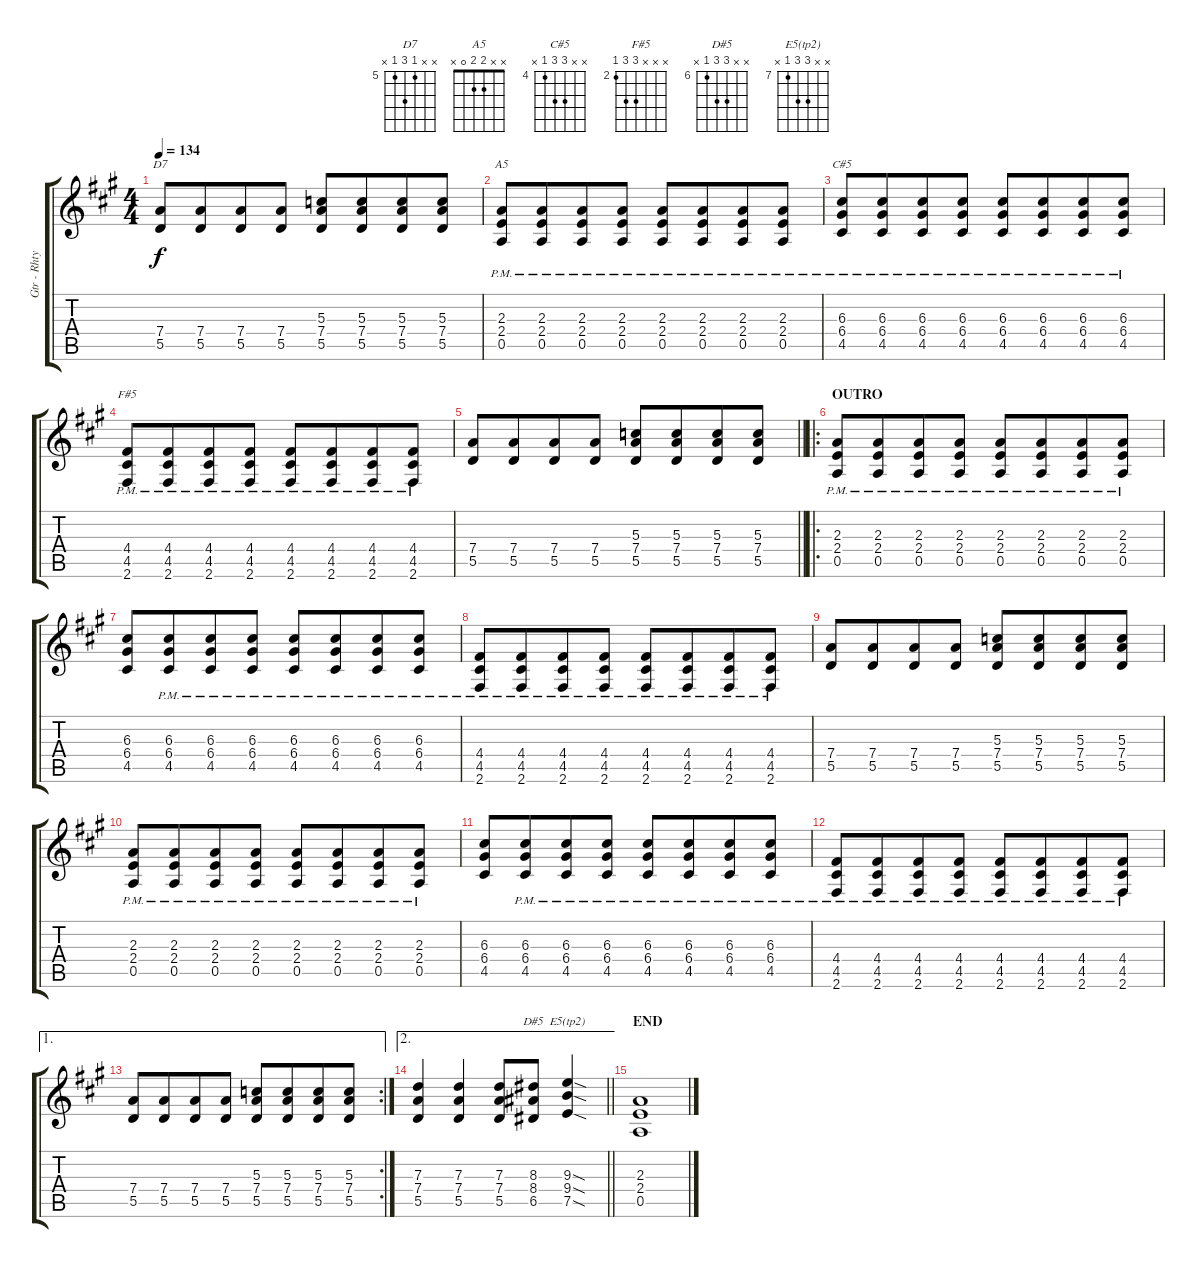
\track ("Gtr - Rhtyhm" "Gtr - Rhty") {instrument overdrivenguitar}
\staff {score tabs}
\tuning (E4 B3 G3 D3 A2 E2) {hide}
\chord ("D7" x x 5 7 5 x) {firstfret 5}
\chord ("A5" x x 2 2 0 x)
\chord ("C#5" x x 6 6 4 x) {firstfret 4}
\chord ("F#5" x x x 4 4 2) {firstfret 2}
\chord ("D#5" x x 8 8 6 x) {firstfret 6}
\chord ("E5(tp2)" x x 9 9 7 x) {firstfret 7}
\ts (4 4)
\tempo 134
\clef g2
\ks a
(7.4 5.5).8{ch "D7" dy f} (7.4 5.5).8{beam merge} (7.4 5.5).8 (7.4 5.5).8 (5.3 7.4 5.5).8 (5.3 7.4 5.5).8{beam merge} (5.3 7.4 5.5).8 (5.3 7.4 5.5).8 |
(2.3{pm} 2.4{pm} 0.5{pm}).8{ch "A5"} (2.3{pm} 2.4{pm} 0.5{pm}).8{beam merge} (2.3{pm} 2.4{pm} 0.5{pm}).8 (2.3{pm} 2.4{pm} 0.5{pm}).8 (2.3{pm} 2.4{pm} 0.5{pm}).8 (2.3{pm} 2.4{pm} 0.5{pm}).8{beam merge} (2.3{pm} 2.4{pm} 0.5{pm}).8 (2.3{pm} 2.4{pm} 0.5{pm}).8 |
(6.3{pm} 6.4{pm} 4.5{pm}).8{ch "C#5"} (6.3{pm} 6.4{pm} 4.5{pm}).8{beam merge} (6.3{pm} 6.4{pm} 4.5{pm}).8 (6.3{pm} 6.4{pm} 4.5{pm}).8 (6.3{pm} 6.4{pm} 4.5{pm}).8 (6.3{pm} 6.4{pm} 4.5{pm}).8{beam merge} (6.3{pm} 6.4{pm} 4.5{pm}).8 (6.3{pm} 6.4{pm} 4.5{pm}).8 |
(4.4{pm} 4.5{pm} 2.6{pm}).8{ch "F#5"} (4.4{pm} 4.5{pm} 2.6{pm}).8{beam merge} (4.4{pm} 4.5{pm} 2.6{pm}).8 (4.4{pm} 4.5{pm} 2.6{pm}).8 (4.4{pm} 4.5{pm} 2.6{pm}).8 (4.4{pm} 4.5{pm} 2.6{pm}).8{beam merge} (4.4{pm} 4.5{pm} 2.6{pm}).8 (4.4{pm} 4.5{pm} 2.6{pm}).8 |
\barLineRight lightlight
(7.4 5.5).8 (7.4 5.5).8{beam merge} (7.4 5.5).8 (7.4 5.5).8 (5.3 7.4 5.5).8 (5.3 7.4 5.5).8{beam merge} (5.3 7.4 5.5).8 (5.3 7.4 5.5).8 |
\ro
\section ("" "OUTRO")
(2.3{pm} 2.4{pm} 0.5{pm}).8 (2.3{pm} 2.4{pm} 0.5{pm}).8{beam merge} (2.3{pm} 2.4{pm} 0.5{pm}).8 (2.3{pm} 2.4{pm} 0.5{pm}).8 (2.3{pm} 2.4{pm} 0.5{pm}).8 (2.3{pm} 2.4{pm} 0.5{pm}).8{beam merge} (2.3{pm} 2.4{pm} 0.5{pm}).8 (2.3{pm} 2.4{pm} 0.5{pm}).8 |
(6.3 6.4 4.5).8 (6.3{pm} 6.4{pm} 4.5{pm}).8{beam merge} (6.3{pm} 6.4{pm} 4.5{pm}).8 (6.3{pm} 6.4{pm} 4.5{pm}).8 (6.3{pm} 6.4{pm} 4.5{pm}).8 (6.3{pm} 6.4{pm} 4.5{pm}).8{beam merge} (6.3{pm} 6.4{pm} 4.5{pm}).8 (6.3{pm} 6.4{pm} 4.5{pm}).8 |
(4.4{pm} 4.5{pm} 2.6{pm}).8 (4.4{pm} 4.5{pm} 2.6{pm}).8{beam merge} (4.4{pm} 4.5{pm} 2.6{pm}).8 (4.4{pm} 4.5{pm} 2.6{pm}).8 (4.4{pm} 4.5{pm} 2.6{pm}).8 (4.4{pm} 4.5{pm} 2.6{pm}).8{beam merge} (4.4{pm} 4.5{pm} 2.6{pm}).8 (4.4{pm} 4.5{pm} 2.6{pm}).8 |
(7.4 5.5).8 (7.4 5.5).8{beam merge} (7.4 5.5).8 (7.4 5.5).8 (5.3 7.4 5.5).8 (5.3 7.4 5.5).8{beam merge} (5.3 7.4 5.5).8 (5.3 7.4 5.5).8 |
(2.3{pm} 2.4{pm} 0.5{pm}).8 (2.3{pm} 2.4{pm} 0.5{pm}).8{beam merge} (2.3{pm} 2.4{pm} 0.5{pm}).8 (2.3{pm} 2.4{pm} 0.5{pm}).8 (2.3{pm} 2.4{pm} 0.5{pm}).8 (2.3{pm} 2.4{pm} 0.5{pm}).8{beam merge} (2.3{pm} 2.4{pm} 0.5{pm}).8 (2.3{pm} 2.4{pm} 0.5{pm}).8 |
(6.3 6.4 4.5).8 (6.3{pm} 6.4{pm} 4.5{pm}).8{beam merge} (6.3{pm} 6.4{pm} 4.5{pm}).8 (6.3{pm} 6.4{pm} 4.5{pm}).8 (6.3{pm} 6.4{pm} 4.5{pm}).8 (6.3{pm} 6.4{pm} 4.5{pm}).8{beam merge} (6.3{pm} 6.4{pm} 4.5{pm}).8 (6.3{pm} 6.4{pm} 4.5{pm}).8 |
(4.4{pm} 4.5{pm} 2.6{pm}).8 (4.4{pm} 4.5{pm} 2.6{pm}).8{beam merge} (4.4{pm} 4.5{pm} 2.6{pm}).8 (4.4{pm} 4.5{pm} 2.6{pm}).8 (4.4{pm} 4.5{pm} 2.6{pm}).8 (4.4{pm} 4.5{pm} 2.6{pm}).8{beam merge} (4.4{pm} 4.5{pm} 2.6{pm}).8 (4.4{pm} 4.5{pm} 2.6{pm}).8 |
\ae 1
\rc 2
(7.4 5.5).8 (7.4 5.5).8{beam merge} (7.4 5.5).8 (7.4 5.5).8 (5.3 7.4 5.5).8 (5.3 7.4 5.5).8{beam merge} (5.3 7.4 5.5).8 (5.3 7.4 5.5).8 |
\ae 2
\barLineRight lightlight
(7.3 7.4 5.5).4 (7.3 7.4 5.5).4 (7.3 7.4 5.5).8 (8.3 8.4 6.5).8{ch "D#5"} (9.3{sod} 9.4{sod} 7.5{sod}).4{ch "E5(tp2)"} |
\section ("" "END")
(2.3 2.4 0.5).1
